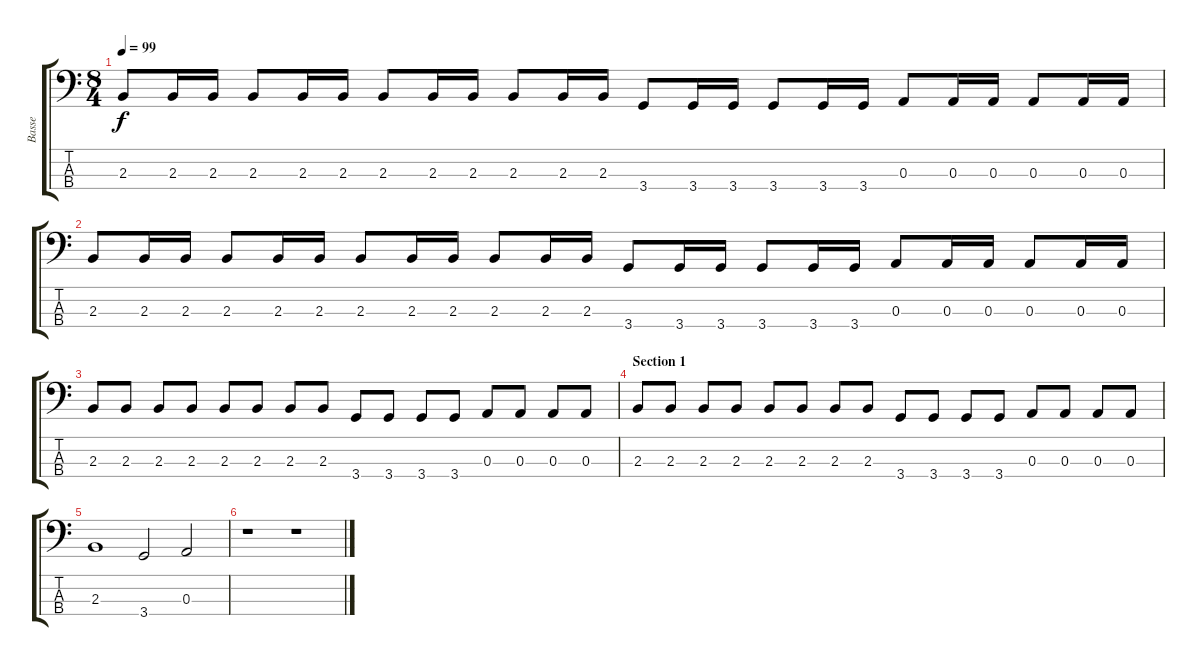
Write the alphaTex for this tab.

\track ("Basse" "Basse") {instrument electricbasspick}
\staff {score tabs}
\tuning (G2 D2 A1 E1) {hide}
\ts (8 4)
\tempo 99
\clef f4
\ks c
2.3.8{dy f} 2.3.16 2.3.16 2.3.8 2.3.16 2.3.16 2.3.8 2.3.16 2.3.16 2.3.8 2.3.16 2.3.16 3.4.8 3.4.16 3.4.16 3.4.8 3.4.16 3.4.16 0.3.8 0.3.16 0.3.16 0.3.8 0.3.16 0.3.16 |
2.3.8 2.3.16 2.3.16 2.3.8 2.3.16 2.3.16 2.3.8 2.3.16 2.3.16 2.3.8 2.3.16 2.3.16 3.4.8 3.4.16 3.4.16 3.4.8 3.4.16 3.4.16 0.3.8 0.3.16 0.3.16 0.3.8 0.3.16 0.3.16 |
2.3.8 2.3.8 2.3.8 2.3.8 2.3.8 2.3.8 2.3.8 2.3.8 3.4.8 3.4.8 3.4.8 3.4.8 0.3.8 0.3.8 0.3.8 0.3.8 |
\section ("" "Section 1")
2.3.8 2.3.8 2.3.8 2.3.8 2.3.8 2.3.8 2.3.8 2.3.8 3.4.8 3.4.8 3.4.8 3.4.8 0.3.8 0.3.8 0.3.8 0.3.8 |
2.3.1 3.4.2 0.3.2 |
r.1 r.1
